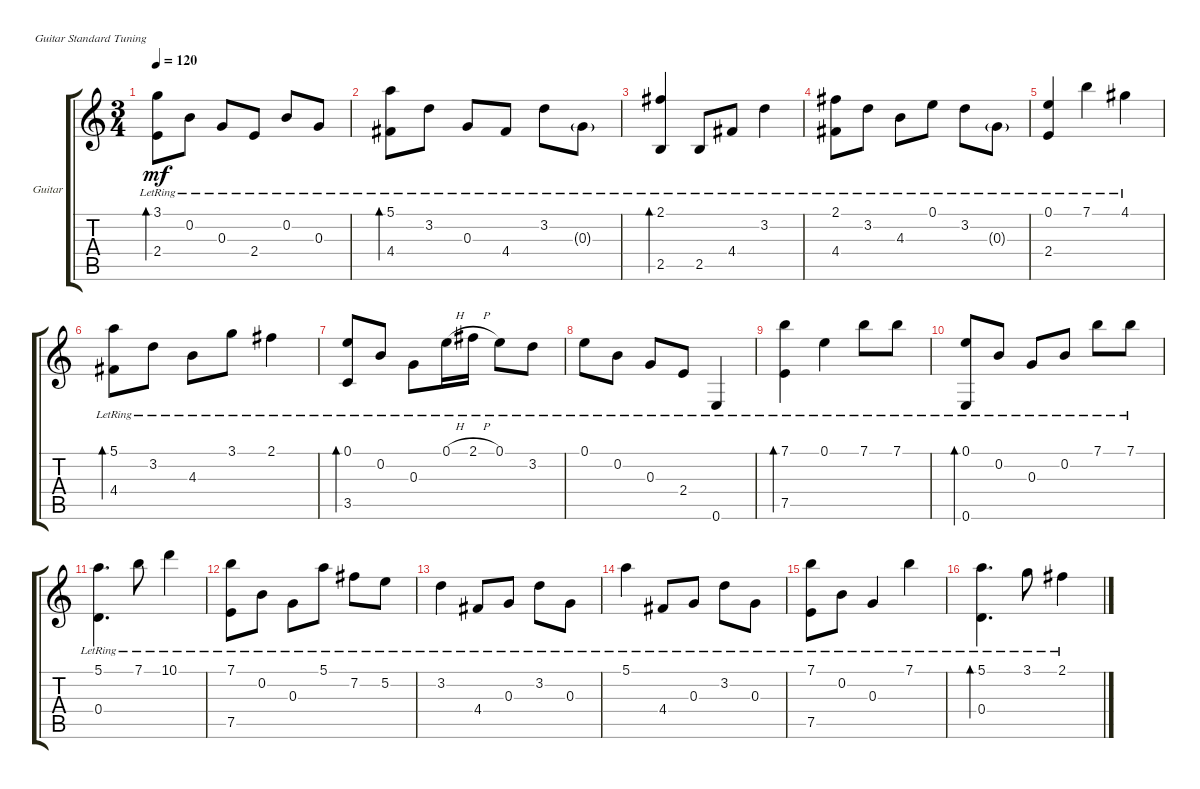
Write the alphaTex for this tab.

\defaultSystemsLayout 4
\bracketExtendMode groupsimilarinstruments
\firstSystemTrackNameOrientation horizontal
\otherSystemsTrackNameOrientation horizontal
\track ("Guitar" "Guitar") {instrument electricguitarclean}
\staff {score tabs}
\tuning (E4 B3 G3 D3 A2 E2)
\ts (3 4)
\tempo 120
\clef g2
\ks c
(3.1{lr} 2.4{lr}).8{bd 75 dy mf} 0.2{lr}.8 0.3{lr}.8 2.4{lr}.8 0.2{lr}.8 0.3{lr}.8 |
(5.1{lr} 4.4{lr}).8{bd 74} 3.2{lr}.8 0.3{lr}.8 4.4{lr}.8 3.2{lr}.8 0.3{g lr}.8 |
(2.1{lr} 2.5{lr}).4{bd 91} 2.5{lr}.8 4.4{lr}.8 3.2{lr}.4 |
(2.1{lr} 4.4{lr}).8 3.2{lr}.8 4.3{lr}.8 0.1{lr}.8 3.2{lr}.8 0.3{g lr}.8 |
(2.4{lr} 0.1{lr}).4 7.1{lr}.4 4.1{lr}.4 |
(5.1{lr} 4.4{lr}).8{bd 74} 3.2{lr}.8 4.3{lr}.8 3.1{lr}.8 2.1{lr}.4 |
(0.1{lr} 3.5{lr}).8{bd 76} 0.2{lr}.8 0.3{lr}.8 0.1{h lr}.16 2.1{h lr}.16 0.1{lr}.8 3.2{lr}.8 |
0.1{lr}.8 0.2{lr}.8 0.3{lr}.8 2.4{lr}.8 0.6{lr}.4 |
(7.1{lr} 7.5{lr}).4{bd 75} 0.1{lr}.4 7.1{lr}.8 7.1{lr}.8 |
(0.1{lr} 0.6{lr}).8{bd 75} 0.2{lr}.8 0.3{lr}.8 0.2{lr}.8 7.1{lr}.8 7.1{lr}.8 |
(5.1{lr} 0.4{lr}).4{d} 7.1{lr}.8 10.1{lr}.4 |
(7.1{lr} 7.5{lr}).8 0.2{lr}.8 0.3{lr}.8 5.1{lr}.8 7.2{lr}.8 5.2{lr}.8 |
3.2{lr}.4 4.4{lr}.8 0.3{lr}.8 3.2{lr}.8 0.3{lr}.8 |
5.1{lr}.4 4.4{lr}.8 0.3{lr}.8 3.2{lr}.8 0.3{lr}.8 |
(7.1{lr} 7.5{lr}).8 0.2{lr}.8 0.3{lr}.4 7.1{lr}.4 |
(5.1{lr} 0.4{lr}).4{d bd 75} 3.1{lr}.8 2.1{lr}.4
